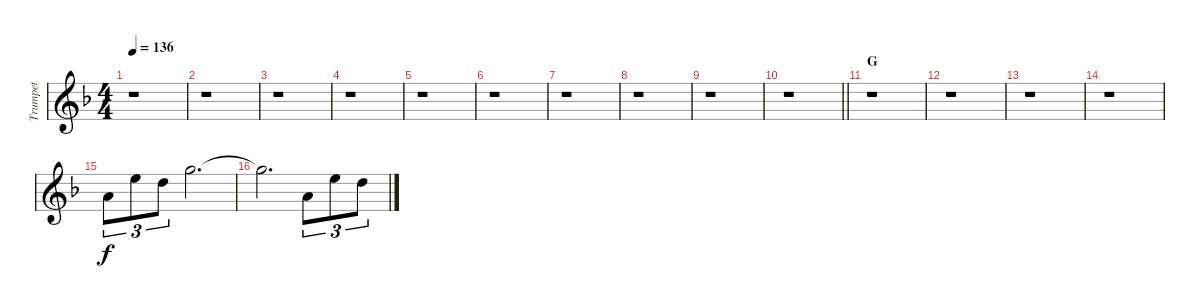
\track ("Trumpet" "Trumpet") {instrument trumpet}
\staff {score}
\tuning (E4 B3 G3 D3 A2 E2) {hide}
\ts (4 4)
\tempo 136
\clef g2
\ks dminor
r.1{dy f} |
r.1 |
r.1 |
r.1 |
r.1 |
r.1 |
r.1 |
r.1 |
r.1 |
\barLineRight lightlight
r.1 |
\section ("" "G")
r.1 |
r.1 |
r.1 |
r.1 |
14.3.8{tu (3 2)} 12.1.8{tu (3 2)} 15.2.8{tu (3 2)} 15.1.2{d} |
15.1{t}.2{d} 10.2.8{tu (3 2)} 12.1.8{tu (3 2)} 10.1.8{tu (3 2)}
